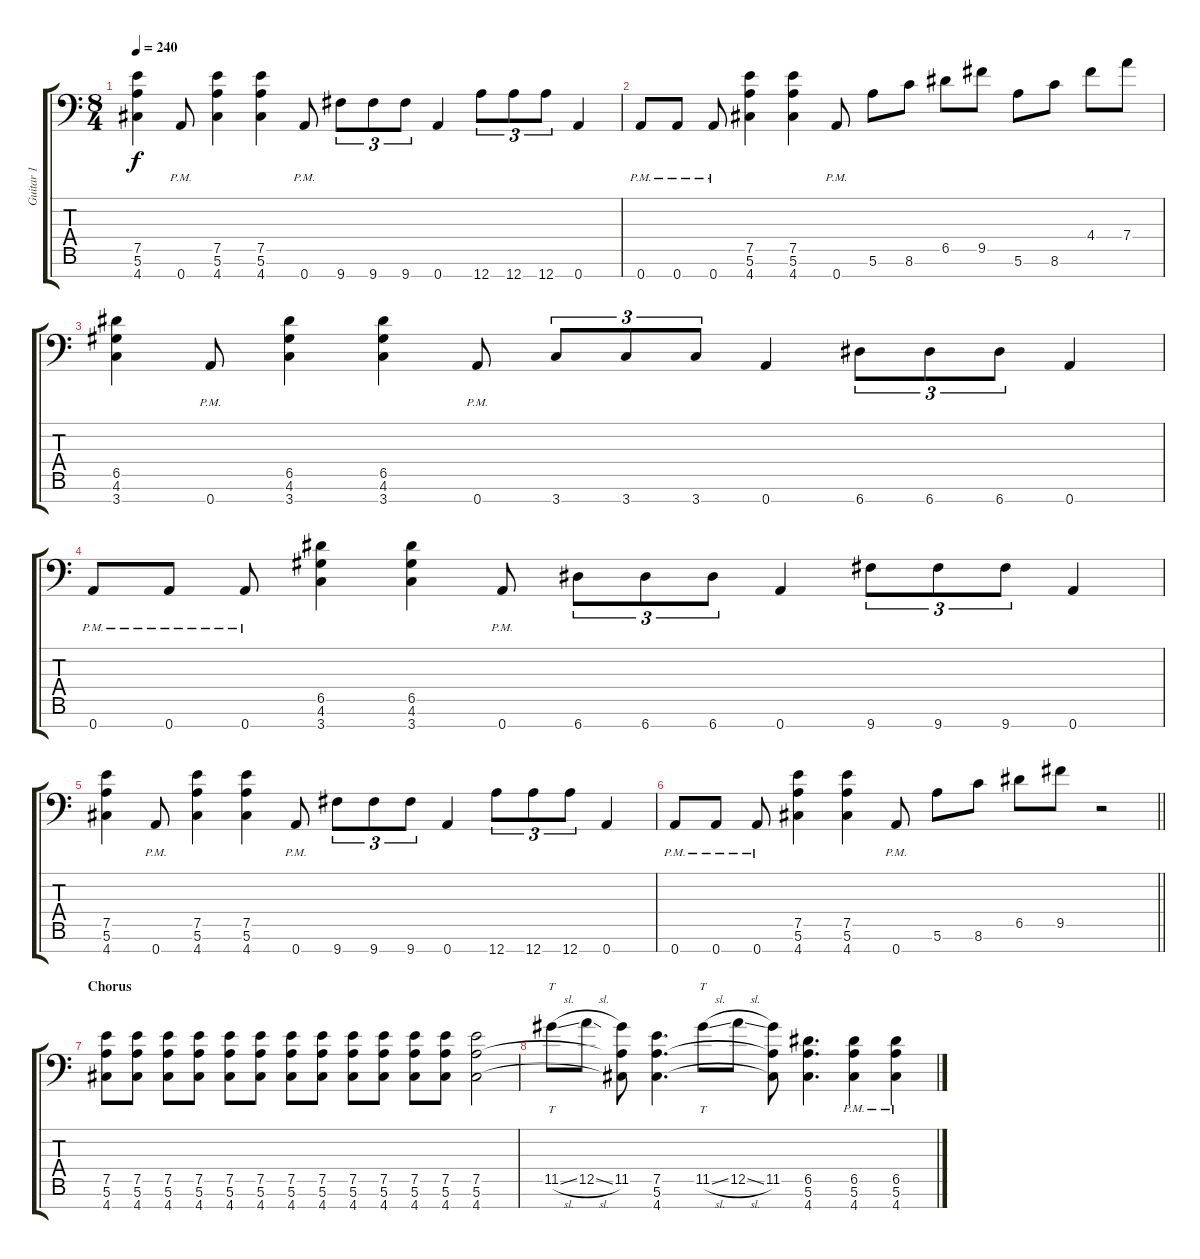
\track ("Guitar 1" "Guitar 1") {instrument overdrivenguitar}
\staff {score tabs}
\tuning (E4 B3 G3 D3 A2 E2 A1) {hide}
\ts (8 4)
\tempo 240
\clef f4
\ks c
(7.5 5.6 4.7).4{dy f} 0.7{pm}.8 (7.5 5.6 4.7).4 (7.5 5.6 4.7).4 0.7{pm}.8 9.7.8{tu (3 2)} 9.7.8{tu (3 2)} 9.7.8{tu (3 2)} 0.7.4 12.7.8{tu (3 2)} 12.7.8{tu (3 2)} 12.7.8{tu (3 2)} 0.7.4 |
0.7{pm}.8 0.7{pm}.8 0.7{pm}.8 (7.5 5.6 4.7).4 (7.5 5.6 4.7).4 0.7{pm}.8 5.6.8 8.6.8 6.5.8 9.5.8 5.6.8 8.6.8 4.4.8 7.4.8 |
(6.5 4.6 3.7).4 0.7{pm}.8 (6.5 4.6 3.7).4 (6.5 4.6 3.7).4 0.7{pm}.8 3.7.8{tu (3 2)} 3.7.8{tu (3 2)} 3.7.8{tu (3 2)} 0.7.4 6.7.8{tu (3 2)} 6.7.8{tu (3 2)} 6.7.8{tu (3 2)} 0.7.4 |
0.7{pm}.8 0.7{pm}.8 0.7{pm}.8 (6.5 4.6 3.7).4 (6.5 4.6 3.7).4 0.7{pm}.8 6.7.8{tu (3 2)} 6.7.8{tu (3 2)} 6.7.8{tu (3 2)} 0.7.4 9.7.8{tu (3 2)} 9.7.8{tu (3 2)} 9.7.8{tu (3 2)} 0.7.4 |
(7.5 5.6 4.7).4 0.7{pm}.8 (7.5 5.6 4.7).4 (7.5 5.6 4.7).4 0.7{pm}.8 9.7.8{tu (3 2)} 9.7.8{tu (3 2)} 9.7.8{tu (3 2)} 0.7.4 12.7.8{tu (3 2)} 12.7.8{tu (3 2)} 12.7.8{tu (3 2)} 0.7.4 |
\barLineRight lightlight
0.7{pm}.8 0.7{pm}.8 0.7{pm}.8 (7.5 5.6 4.7).4 (7.5 5.6 4.7).4 0.7{pm}.8 5.6.8 8.6.8 6.5.8 9.5.8 r.2 |
\section ("" "Chorus")
(7.5 5.6 4.7).8 (7.5 5.6 4.7).8 (7.5 5.6 4.7).8 (7.5 5.6 4.7).8 (7.5 5.6 4.7).8 (7.5 5.6 4.7).8 (7.5 5.6 4.7).8 (7.5 5.6 4.7).8 (7.5 5.6 4.7).8 (7.5 5.6 4.7).8 (7.5 5.6 4.7).8 (7.5 5.6 4.7).8 (7.5 5.6 4.7).2 |
11.5{sl}.8{tt} 12.5{sl}.8 (11.5 5.6{t} 4.7{t}).8 (7.5 5.6 4.7).4{d} 11.5{sl}.8{tt} 12.5{sl}.8 (11.5 5.6{t} 4.7{t}).8 (6.5 5.6 4.7).4{d} (6.5{pm} 5.6{pm} 4.7{pm}).4 (6.5{pm} 5.6{pm} 4.7{pm}).4
